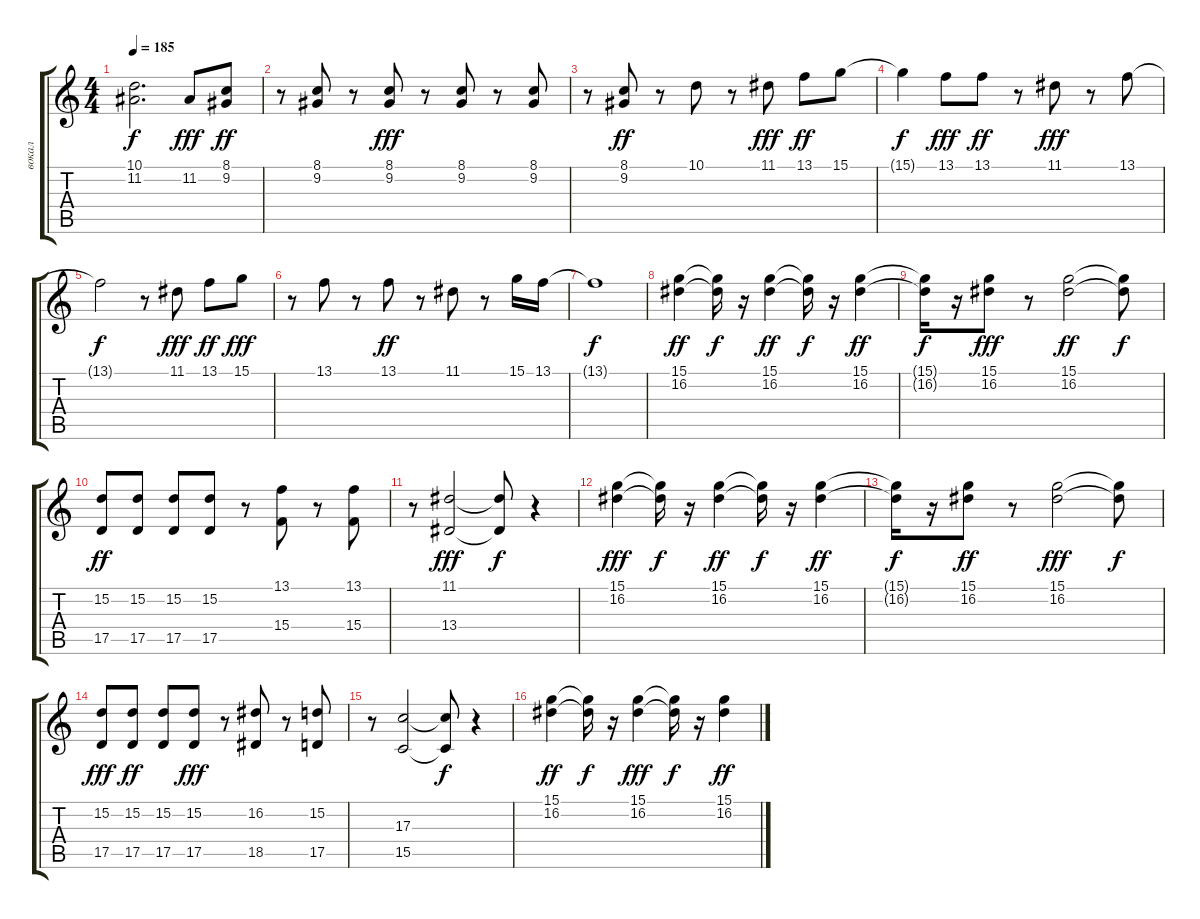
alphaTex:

\track ("вокал" "вокал") {instrument voiceoohs}
\staff {score tabs}
\tuning (E4 B3 G3 D3 A2 E2) {hide}
\ts (4 4)
\tempo 185
\clef g2
\ks c
(10.1{t} 11.2{t}).2{d dy f} 11.2.8{dy fff} (8.1 9.2).8{dy ff} |
r.8 (8.1 9.2).8 r.8 (8.1 9.2).8{dy fff} r.8 (8.1 9.2).8 r.8 (8.1 9.2).8 |
r.8 (8.1 9.2).8{dy ff} r.8 10.1.8 r.8 11.1.8{dy fff} 13.1.8{dy ff} 15.1.8 |
15.1{t}.4{dy f} 13.1.8{dy fff} 13.1.8{dy ff} r.8 11.1.8{dy fff} r.8 13.1.8 |
13.1{t}.2{dy f} r.8 11.1.8{dy fff} 13.1.8{dy ff} 15.1.8{dy fff} |
r.8 13.1.8 r.8 13.1.8{dy ff} r.8 11.1.8 r.8 15.1.16 13.1.16 |
13.1{t}.1{dy f} |
(15.1 16.2).4{dy ff} (15.1{t} 16.2{t}).16{dy f} r.16 (15.1 16.2).4{dy ff} (15.1{t} 16.2{t}).16{dy f} r.16 (15.1 16.2).4{dy ff} |
(15.1{t} 16.2{t}).16{dy f} r.16 (15.1 16.2).8{dy fff} r.8 (15.1 16.2).2{dy ff} (15.1{t} 16.2{t}).8{dy f} |
(15.2 17.5).8{dy ff} (15.2 17.5).8 (15.2 17.5).8 (15.2 17.5).8 r.8 (13.1 15.4).8 r.8 (13.1 15.4).8 |
r.8 (11.1 13.4).2{dy fff} (11.1{t} 13.4{t}).8{dy f} r.4 |
(15.1 16.2).4{dy fff} (15.1{t} 16.2{t}).16{dy f} r.16 (15.1 16.2).4{dy ff} (15.1{t} 16.2{t}).16{dy f} r.16 (15.1 16.2).4{dy ff} |
(15.1{t} 16.2{t}).16{dy f} r.16 (15.1 16.2).8{dy ff} r.8 (15.1 16.2).2{dy fff} (15.1{t} 16.2{t}).8{dy f} |
(15.2 17.5).8{dy fff} (15.2 17.5).8{dy ff} (15.2 17.5).8 (15.2 17.5).8{dy fff} r.8 (16.2 18.5).8 r.8 (15.2 17.5).8 |
r.8 (17.3 15.5).2 (17.3{t} 15.5{t}).8{dy f} r.4 |
(15.1 16.2).4{dy ff} (15.1{t} 16.2{t}).16{dy f} r.16 (15.1 16.2).4{dy fff} (15.1{t} 16.2{t}).16{dy f} r.16 (15.1 16.2).4{dy ff}
